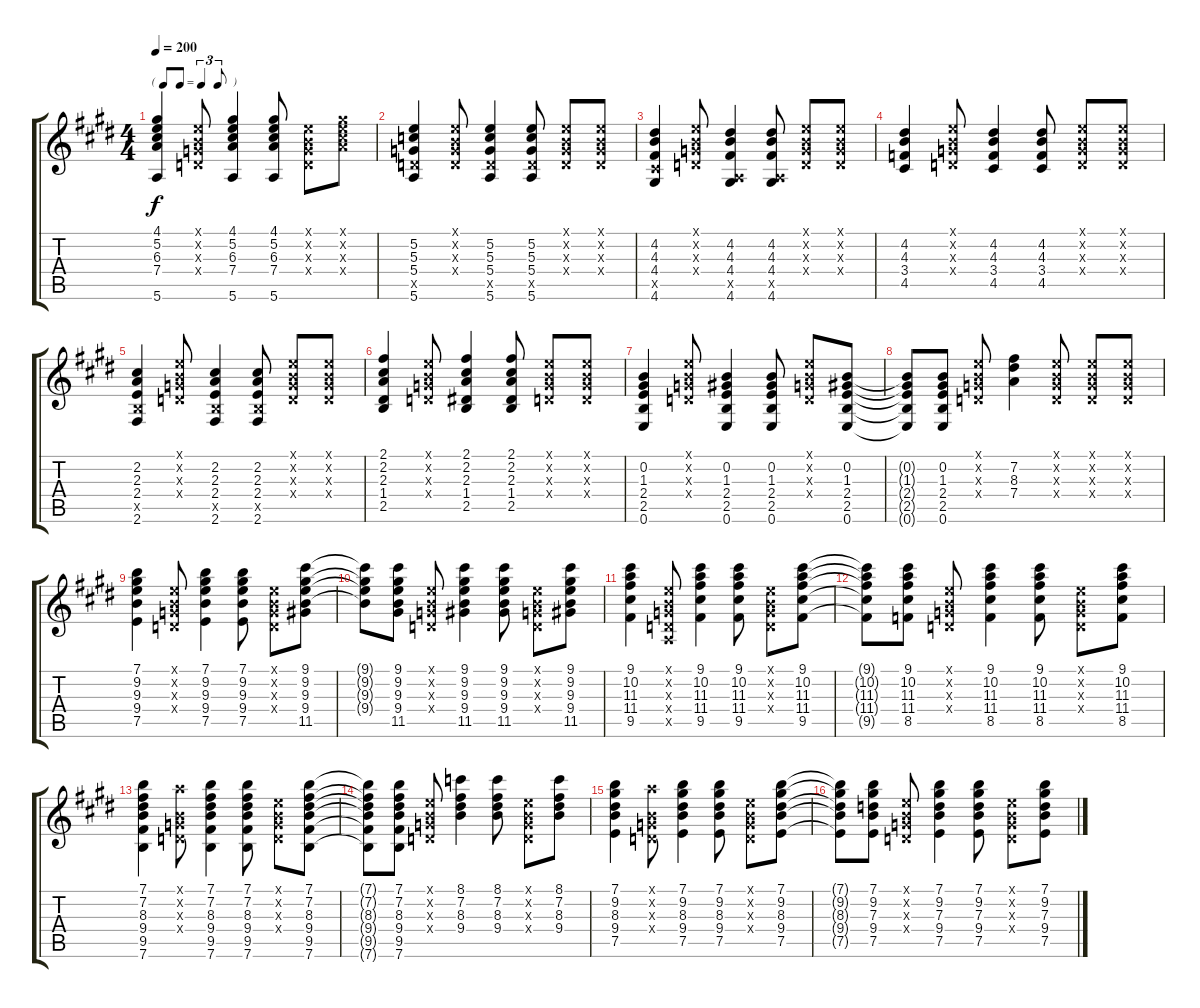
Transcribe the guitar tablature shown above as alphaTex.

\track "" {instrument acousticguitarsteel}
\staff {score tabs}
\tuning (E4 B3 G3 D3 A2 E2) {hide}
\ts (4 4)
\tf triplet8th
\tempo 200
\clef g2
\ks e
(4.1 5.2 6.3 7.4 5.6).4{dy f} (0.1{x} 0.2{x} 0.3{x} 0.4{x}).8 (4.1 5.2 6.3 7.4 5.6).4 (4.1 5.2 6.3 7.4 5.6).8 (0.1{x} 0.2{x} 0.3{x} 0.4{x}).8 (4.1{x} 5.2{x} 6.3{x} 7.4{x}).8 |
(5.2 5.3 5.4 5.5{x} 5.6).4 (0.1{x} 0.2{x} 0.3{x} 0.4{x}).8 (5.2 5.3 5.4 5.5{x} 5.6).4 (5.2 5.3 5.4 5.5{x} 5.6).8 (0.1{x} 0.2{x} 0.3{x} 0.4{x}).8 (0.1{x} 0.2{x} 0.3{x} 0.4{x}).8 |
(4.2 4.3 4.4 4.5{x} 4.6).4 (0.1{x} 0.2{x} 0.3{x} 0.4{x}).8 (4.2 4.3 4.4 0.5{x} 4.6).4 (4.2 4.3 4.4 0.5{x} 4.6).8 (0.1{x} 0.2{x} 0.3{x} 0.4{x}).8 (0.1{x} 0.2{x} 0.3{x} 0.4{x}).8 |
(4.2 4.3 3.4 4.5).4 (0.1{x} 0.2{x} 0.3{x} 0.4{x}).8 (4.2 4.3 3.4 4.5).4 (4.2 4.3 3.4 4.5).8 (0.1{x} 0.2{x} 0.3{x} 0.4{x}).8 (0.1{x} 0.2{x} 0.3{x} 0.4{x}).8 |
(2.2 2.3 2.4 2.5{x} 2.6).4 (0.1{x} 0.2{x} 0.3{x} 0.4{x}).8 (2.2 2.3 2.4 2.5{x} 2.6).4 (2.2 2.3 2.4 2.5{x} 2.6).8 (0.1{x} 0.2{x} 0.3{x} 0.4{x}).8 (0.1{x} 0.2{x} 0.3{x} 0.4{x}).8 |
(2.1 2.2 2.3 1.4 2.5).4 (0.1{x} 0.2{x} 0.3{x} 0.4{x}).8 (2.1 2.2 2.3 1.4 2.5).4 (2.1 2.2 2.3 1.4 2.5).8 (0.1{x} 0.2{x} 0.3{x} 0.4{x}).8 (0.1{x} 0.2{x} 0.3{x} 0.4{x}).8 |
(0.2 1.3 2.4 2.5 0.6).4 (0.1{x} 0.2{x} 0.3{x} 0.4{x}).8 (0.2 1.3 2.4 2.5 0.6).4 (0.2 1.3 2.4 2.5 0.6).8 (0.1{x} 0.2{x} 0.3{x} 0.4{x}).8 (0.2 1.3 2.4 2.5 0.6).8 |
(0.2{t} 1.3{t} 2.4{t} 2.5{t} 0.6{t}).8 (0.2 1.3 2.4 2.5 0.6).8 (0.1{x} 0.2{x} 0.3{x} 0.4{x}).8 (7.2 8.3 7.4).4 (0.1{x} 0.2{x} 0.3{x} 0.4{x}).8 (0.1{x} 0.2{x} 0.3{x} 0.4{x}).8 (0.1{x} 0.2{x} 0.3{x} 0.4{x}).8 |
(7.1 9.2 9.3 9.4 7.5).4 (0.1{x} 0.2{x} 0.3{x} 0.4{x}).8 (7.1 9.2 9.3 9.4 7.5).4 (7.1 9.2 9.3 9.4 7.5).8 (0.1{x} 0.2{x} 0.3{x} 0.4{x}).8 (9.1 9.2 9.3 9.4 11.5).8 |
(9.1{t} 9.2{t} 9.3{t} 9.4{t}).8 (9.1 9.2 9.3 9.4 11.5).8 (0.1{x} 0.2{x} 0.3{x} 0.4{x}).8 (9.1 9.2 9.3 9.4 11.5).4 (9.1 9.2 9.3 9.4 11.5).8 (0.1{x} 0.2{x} 0.3{x} 0.4{x}).8 (9.1 9.2 9.3 9.4 11.5).8 |
(9.1 10.2 11.3 11.4 9.5).4 (0.1{x} 0.2{x} 0.3{x} 0.4{x} 0.5{x}).8 (9.1 10.2 11.3 11.4 9.5).4 (9.1 10.2 11.3 11.4 9.5).8 (0.1{x} 0.2{x} 0.3{x} 0.4{x}).8 (9.1 10.2 11.3 11.4 9.5).8 |
(9.1{t} 10.2{t} 11.3{t} 11.4{t} 9.5{t}).8 (9.1 10.2 11.3 11.4 8.5).8 (0.1{x} 0.2{x} 0.3{x} 0.4{x}).8 (9.1 10.2 11.3 11.4 8.5).4 (9.1 10.2 11.3 11.4 8.5).8 (0.1{x} 0.2{x} 0.3{x} 0.4{x}).8 (9.1 10.2 11.3 11.4 8.5).8 |
(7.1 7.2 8.3 9.4 9.5 7.6).4 (5.1{x} 0.2{x} 0.3{x} 0.4{x}).8 (7.1 7.2 8.3 9.4 9.5 7.6).4 (7.1 7.2 8.3 9.4 9.5 7.6).8 (0.1{x} 0.2{x} 0.3{x} 0.4{x}).8 (7.1 7.2 8.3 9.4 9.5 7.6).8 |
(7.1{t} 7.2{t} 8.3{t} 9.4{t} 9.5{t} 7.6{t}).8 (7.1 7.2 8.3 9.4 9.5 7.6).8 (0.1{x} 0.2{x} 0.3{x} 0.4{x}).8 (8.1 7.2 8.3 9.4).4 (8.1 7.2 8.3 9.4).8 (0.1{x} 0.2{x} 0.3{x} 0.4{x}).8 (8.1 7.2 8.3 9.4).8 |
(7.1 9.2 8.3 9.4 7.5).4 (5.1{x} 0.2{x} 0.3{x} 0.4{x}).8 (7.1 9.2 8.3 9.4 7.5).4 (7.1 9.2 8.3 9.4 7.5).8 (0.1{x} 0.2{x} 0.3{x} 0.4{x}).8 (7.1 9.2 8.3 9.4 7.5).8 |
(7.1{t} 9.2{t} 8.3{t} 9.4{t} 7.5{t}).8 (7.1 9.2 7.3 9.4 7.5).8 (0.1{x} 0.2{x} 0.3{x} 0.4{x}).8 (7.1 9.2 7.3 9.4 7.5).4 (7.1 9.2 7.3 9.4 7.5).8 (0.1{x} 0.2{x} 0.3{x} 0.4{x}).8 (7.1 9.2 7.3 9.4 7.5).8
